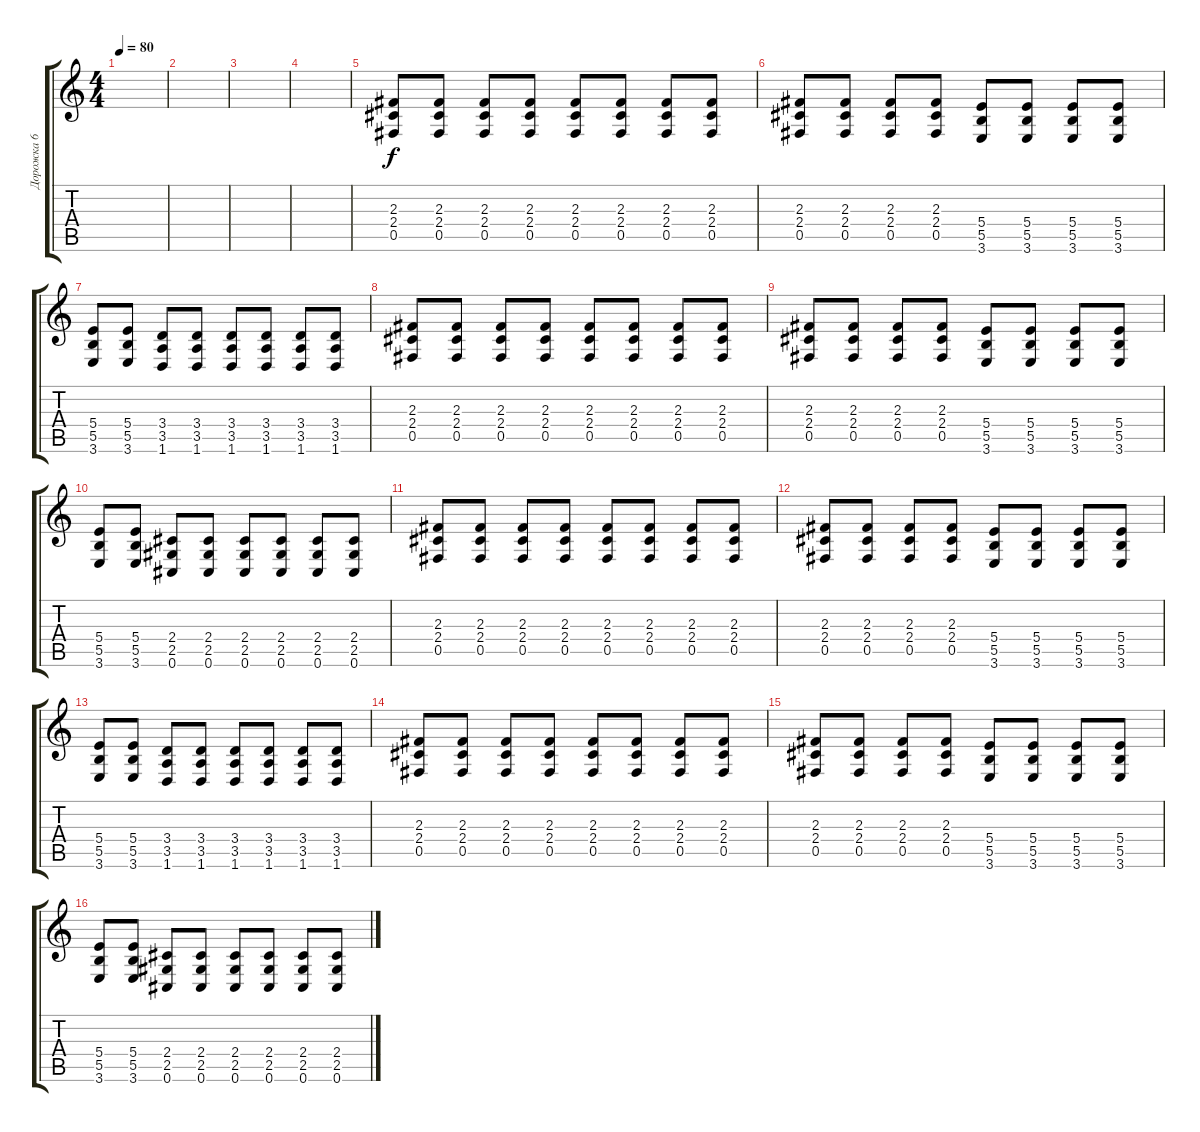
\track ("Дорожка 6" "Дорожка 6") {instrument overdrivenguitar}
\staff {score tabs}
\tuning (Db4 Ab3 E3 B2 Gb2 Db2) {hide}
\ts (4 4)
\tempo 80
\clef g2
\ks c
|
|
|
|
(2.3 2.4 0.5).8 (2.3 2.4 0.5).8 (2.3 2.4 0.5).8 (2.3 2.4 0.5).8 (2.3 2.4 0.5).8 (2.3 2.4 0.5).8 (2.3 2.4 0.5).8 (2.3 2.4 0.5).8 |
(2.3 2.4 0.5).8 (2.3 2.4 0.5).8 (2.3 2.4 0.5).8 (2.3 2.4 0.5).8 (5.4 5.5 3.6).8 (5.4 5.5 3.6).8 (5.4 5.5 3.6).8 (5.4 5.5 3.6).8 |
(5.4 5.5 3.6).8 (5.4 5.5 3.6).8 (3.4 3.5 1.6).8 (3.4 3.5 1.6).8 (3.4 3.5 1.6).8 (3.4 3.5 1.6).8 (3.4 3.5 1.6).8 (3.4 3.5 1.6).8 |
(2.3 2.4 0.5).8 (2.3 2.4 0.5).8 (2.3 2.4 0.5).8 (2.3 2.4 0.5).8 (2.3 2.4 0.5).8 (2.3 2.4 0.5).8 (2.3 2.4 0.5).8 (2.3 2.4 0.5).8 |
(2.3 2.4 0.5).8 (2.3 2.4 0.5).8 (2.3 2.4 0.5).8 (2.3 2.4 0.5).8 (5.4 5.5 3.6).8 (5.4 5.5 3.6).8 (5.4 5.5 3.6).8 (5.4 5.5 3.6).8 |
(5.4 5.5 3.6).8 (5.4 5.5 3.6).8 (2.4 2.5 0.6).8 (2.4 2.5 0.6).8 (2.4 2.5 0.6).8 (2.4 2.5 0.6).8 (2.4 2.5 0.6).8 (2.4 2.5 0.6).8 |
(2.3 2.4 0.5).8 (2.3 2.4 0.5).8 (2.3 2.4 0.5).8 (2.3 2.4 0.5).8 (2.3 2.4 0.5).8 (2.3 2.4 0.5).8 (2.3 2.4 0.5).8 (2.3 2.4 0.5).8 |
(2.3 2.4 0.5).8 (2.3 2.4 0.5).8 (2.3 2.4 0.5).8 (2.3 2.4 0.5).8 (5.4 5.5 3.6).8 (5.4 5.5 3.6).8 (5.4 5.5 3.6).8 (5.4 5.5 3.6).8 |
(5.4 5.5 3.6).8 (5.4 5.5 3.6).8 (3.4 3.5 1.6).8 (3.4 3.5 1.6).8 (3.4 3.5 1.6).8 (3.4 3.5 1.6).8 (3.4 3.5 1.6).8 (3.4 3.5 1.6).8 |
(2.3 2.4 0.5).8 (2.3 2.4 0.5).8 (2.3 2.4 0.5).8 (2.3 2.4 0.5).8 (2.3 2.4 0.5).8 (2.3 2.4 0.5).8 (2.3 2.4 0.5).8 (2.3 2.4 0.5).8 |
(2.3 2.4 0.5).8 (2.3 2.4 0.5).8 (2.3 2.4 0.5).8 (2.3 2.4 0.5).8 (5.4 5.5 3.6).8 (5.4 5.5 3.6).8 (5.4 5.5 3.6).8 (5.4 5.5 3.6).8 |
(5.4 5.5 3.6).8 (5.4 5.5 3.6).8 (2.4 2.5 0.6).8 (2.4 2.5 0.6).8 (2.4 2.5 0.6).8 (2.4 2.5 0.6).8 (2.4 2.5 0.6).8 (2.4 2.5 0.6).8
